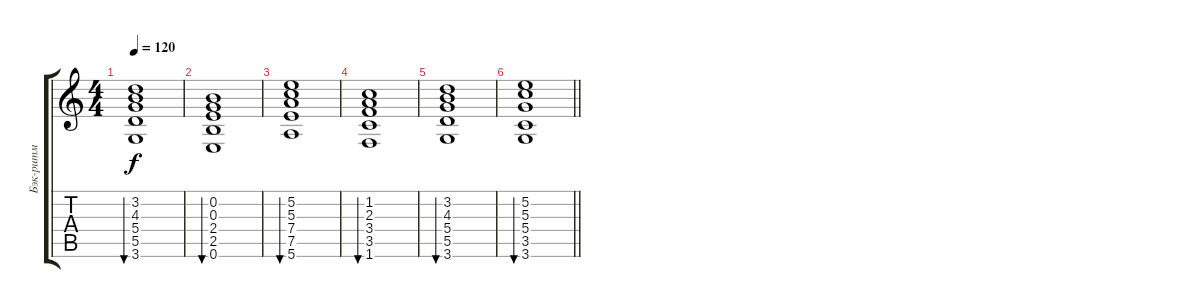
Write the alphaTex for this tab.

\track ("Бэк-ритм" "Бэк-ритм") {instrument electricguitarclean}
\staff {score tabs}
\tuning (E4 B3 G3 D3 A2 E2) {hide}
\ts (4 4)
\tempo 120
\clef g2
\ks c
(3.2 4.3 5.4 5.5 3.6).1{bu 60 dy f} |
(0.2 0.3 2.4 2.5 0.6).1{bu 60} |
(5.2 5.3 7.4 7.5 5.6).1{bu 60} |
(1.2 2.3 3.4 3.5 1.6).1{bu 60} |
(3.2 4.3 5.4 5.5 3.6).1{bu 60} |
\barLineRight lightlight
(5.2 5.3 5.4 3.5 3.6).1{bu 60}
